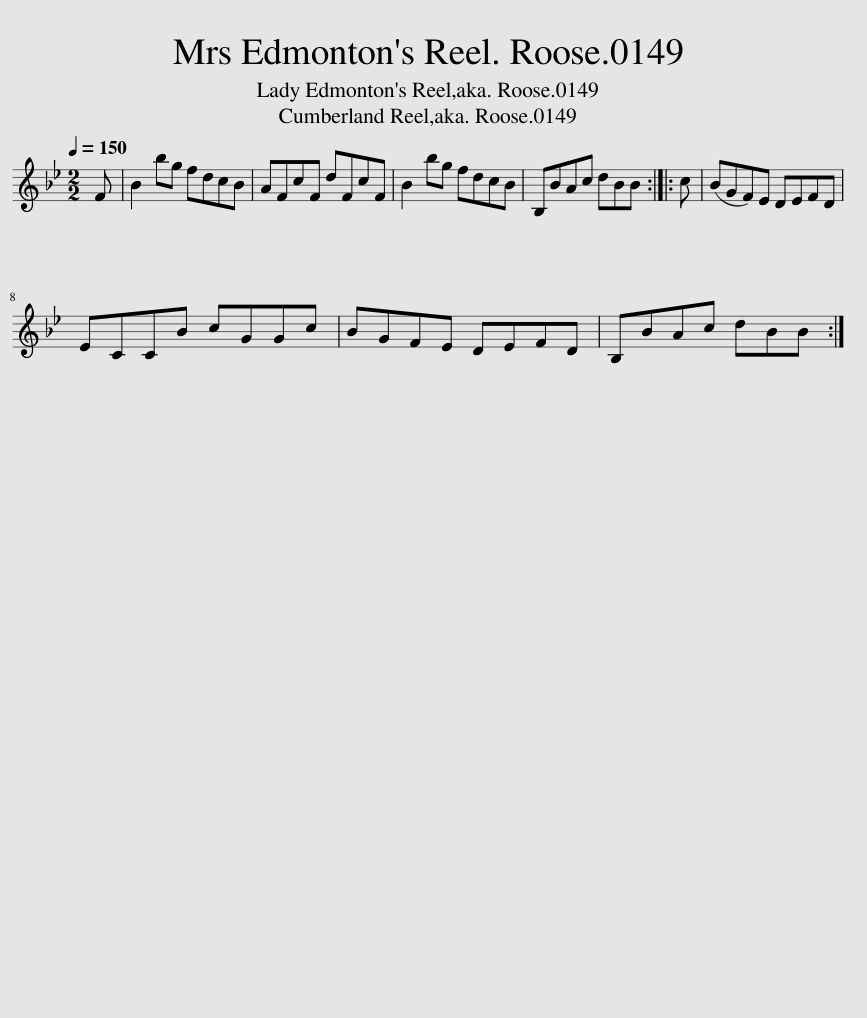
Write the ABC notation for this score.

X:1
L:1/8
Q:1/4=150
M:2/2
I:linebreak $
K:Bb
V:1 treble
V:1
 F | B2 bg fdcB | AFcF dFcF | B2 bg fdcB | B,BAc dBB :: %5
 c | (BGF)E DEFD |$ ECCB cGGc | BGFE DEFD | B,BAc dBB :| %10
